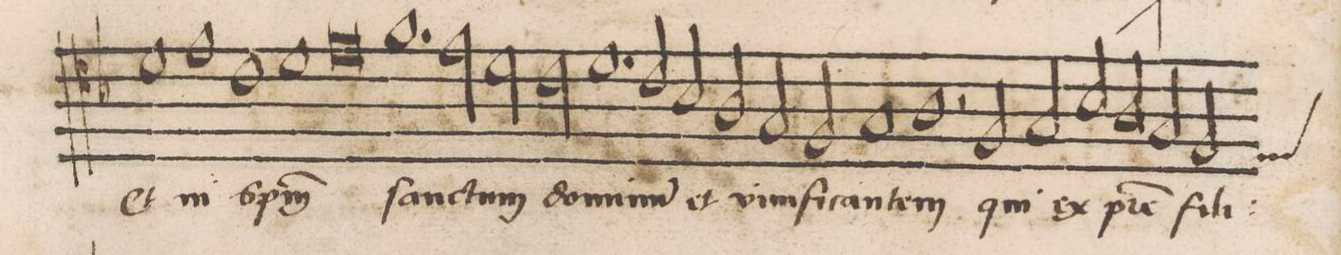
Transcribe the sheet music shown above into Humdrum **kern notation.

**kern	**text
*I"TENOR	*
*clefC4	*
*k[b-]	*
*met(C|)	*
*M2/1	*
1d\	et
1e\	in
=117-	=117-
1c\	Sp(i-
1d\	-ri-
=118-	=118-
0e\	-tu)m
=119-	=119-
1.f\	ſanc-
2e\	-tum
=120-	=120-
2d\	.
2c\	do-
1.d\	-mi-
=121-	=121-
2c/	-nu(m)
2B-/	et
2A/	vi-
=122-	=122-
2G/	-ui-
2F/	-fi-
1G/	-can-
=123-	=123-
1A\	-tem
2r	.
2F/	qui
=124-	=124-
2G/	ex
2B-/	p(at)-
2A/	-re
2G/	fi-
=125-	=125-
*custos:E	*
2F/	-li-
*-	*-
